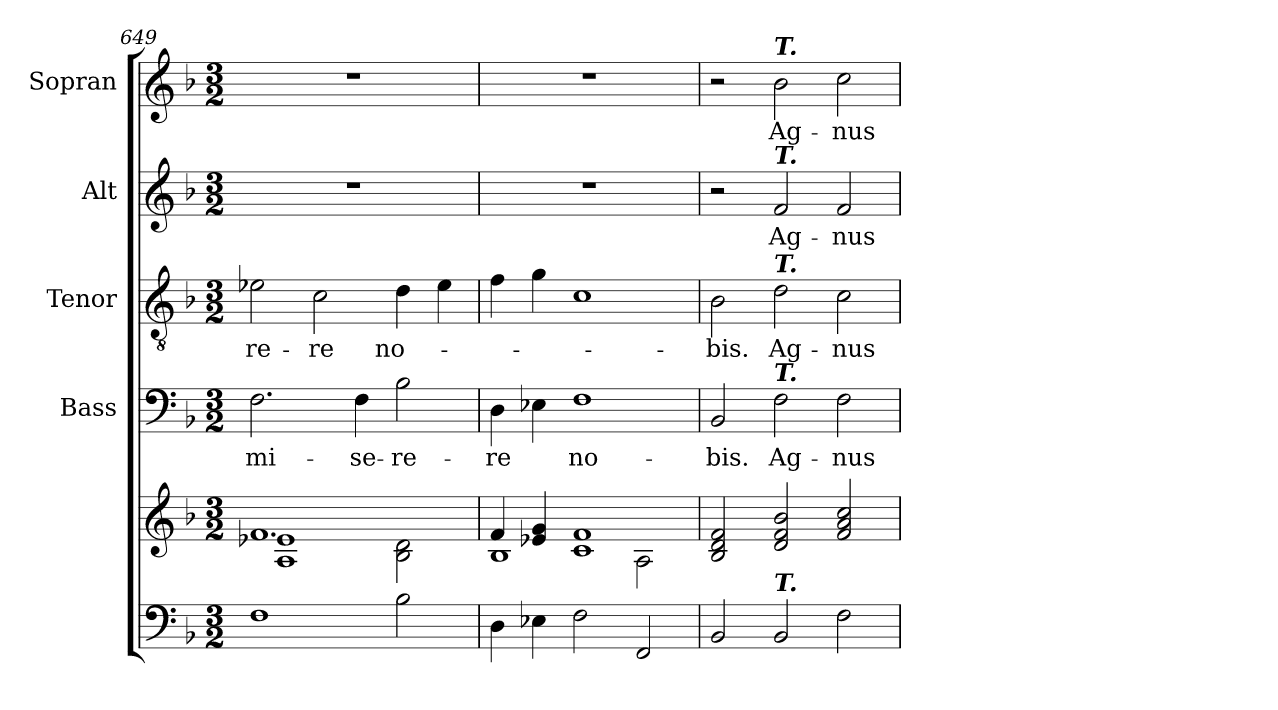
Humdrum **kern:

**kern	**kern	**kern	**text	**kern	**text	**kern	**text	**kern	**text
*part5	*part5	*part4	*part4	*part3	*part3	*part2	*part2	*part1	*part1
*staff6	*staff5	*staff4	*staff4	*staff3	*staff3	*staff2	*staff2	*staff1	*staff1
*	*	*I"Bass	*	*I"Tenor	*	*I"Alt	*	*I"Sopran	*
*	*	*I'B.	*	*I'T.	*	*I'A.	*	*I'S.	*
!!LO:LB:g=z
*clefF4	*clefG2	*clefF4	*	*clefGv2	*	*clefG2	*	*clefG2	*
*k[b-]	*k[b-]	*k[b-]	*	*k[b-]	*	*k[b-]	*	*k[b-]	*
*F:	*F:	*F:	*	*F:	*	*F:	*	*F:	*
*M3/2	*M3/2	*M3/2	*	*M3/2	*	*M3/2	*	*M3/2	*
=649	=649	=649	=649	=649	=649	=649	=649	=649	=649
*	*^	*	*	*	*	*	*	*	*
!	!	!	!	!LO:LY:b	!	!LO:LY:b	!	!	!	!
1F	1.f	1A 1e-X	2.F\	mi-	2e-X\	-re-	1.r	.	1.r	.
!	!	!	!	!	!	!LO:LY:b	!	!	!	!
.	.	.	.	.	2c\	-re	.	.	.	.
!	!	!	!	!LO:LY:b	!	!	!	!	!	!
.	.	.	4F\	-se-	.	.	.	.	.	.
!	!	!	!	!LO:LY:b	!	!LO:LY:b	!	!	!	!
2B-\	.	2B-\ 2d\	2B-\	-re-	4d\	no-	.	.	.	.
.	.	.	.	.	4e-\	.	.	.	.	.
=650	=650	=650	=650	=650	=650	=650	=650	=650	=650	=650
!	!	!	!	!LO:LY:b	!	!	!	!	!	!
4D\	4f/	1B-	4D\	-re	4f\	.	1.r	.	1.r	.
4E-X\	4e-X/ 4g/	.	4E-X\	.	4g\	.	.	.	.	.
!	!	!	!	!LO:LY:b	!	!	!	!	!	!
2F\	1c 1f	.	1F	no-	1c	.	.	.	.	.
2FF/	.	2A\	.	.	.	.	.	.	.	.
=651	=651	=651	=651	=651	=651	=651	=651	=651	=651	=651
!	!	!	!	!LO:LY:b	!	!LO:LY:b	!	!	!	!
*	*v	*v	*	*	*	*	*	*	*	*
2BB-/	2B-/ 2d/ 2f/	2BB-/	-bis.	2B-\	-bis.	2r	.	2r	.
!	!	!	!	!	!	!	!	!LO:TX:a:Bi:t=T.	!
!	!	!	!	!	!	!LO:TX:a:Bi:t=T.	!	!	!
!	!	!	!	!LO:TX:a:Bi:t=T.	!	!	!	!	!
!	!	!LO:TX:a:Bi:t=T.	!	!	!	!	!	!	!
!LO:TX:a:Bi:t=T.	!	!	!	!	!	!	!	!	!
!	!	!	!LO:LY:b	!	!LO:LY:b	!	!LO:LY:b	!	!LO:LY:b
2BB-/	2d/ 2f/ 2b-/	2F\	Ag-	2d\	Ag-	2f/	Ag-	2b-\	Ag-
!	!	!	!LO:LY:b	!	!LO:LY:b	!	!LO:LY:b	!	!LO:LY:b
2F\	2f/ 2a/ 2cc/	2F\	-nus	2c\	-nus	2f/	-nus	2cc\	-nus
=	=	=	=	=	=	=	=	=	=
*-	*-	*-	*-	*-	*-	*-	*-	*-	*-
